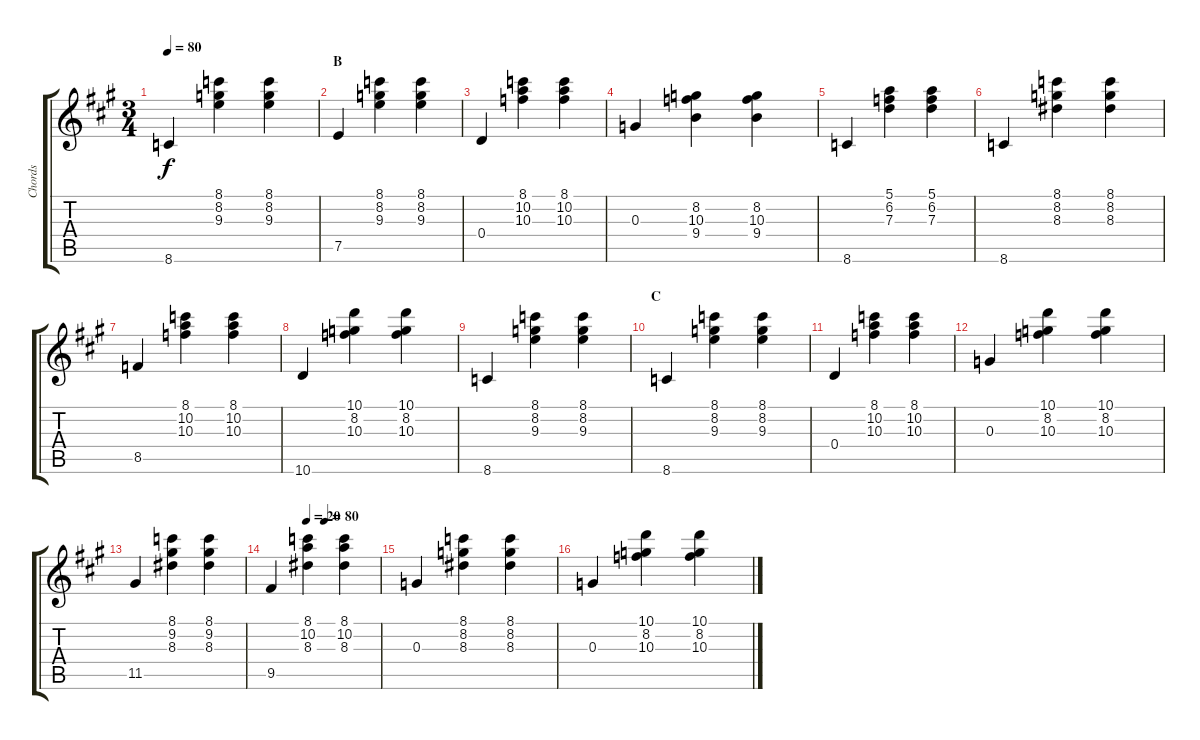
\track ("Chords" "Chords") {instrument acousticguitarsteel}
\staff {score tabs}
\tuning (E4 B3 G3 D3 A2 E2) {hide}
\ts (3 4)
\tempo 80
\clef g2
\ks a
8.6.4{dy f} (8.1 8.2 9.3).4 (8.1 8.2 9.3).4 |
\section ("" "B")
7.5.4 (8.1 8.2 9.3).4 (8.1 8.2 9.3).4 |
0.4.4 (8.1 10.2 10.3).4 (8.1 10.2 10.3).4 |
0.3.4 (8.2 10.3 9.4).4 (8.2 10.3 9.4).4 |
8.6.4 (5.1 6.2 7.3).4 (5.1 6.2 7.3).4 |
8.6.4 (8.1 8.2 8.3).4 (8.1 8.2 8.3).4 |
8.5.4 (8.1 10.2 10.3).4 (8.1 10.2 10.3).4 |
10.6.4 (10.1 8.2 10.3).4 (10.1 8.2 10.3).4 |
8.6.4 (8.1 8.2 9.3).4 (8.1 8.2 9.3).4 |
\section ("" "C")
8.6.4 (8.1 8.2 9.3).4 (8.1 8.2 9.3).4 |
0.4.4 (8.1 10.2 10.3).4 (8.1 10.2 10.3).4 |
0.3.4 (10.1 8.2 10.3).4 (10.1 8.2 10.3).4 |
11.5.4 (8.1 9.2 8.3).4 (8.1 9.2 8.3).4 |
\tempo (20 0.3333333333333333)
\tempo (80 0.5)
9.5.4 (8.1 10.2 8.3).4 (8.1 10.2 8.3).4 |
0.3.4 (8.1 8.2 8.3).4 (8.1 8.2 8.3).4 |
0.3.4 (10.1 8.2 10.3).4 (10.1 8.2 10.3).4
